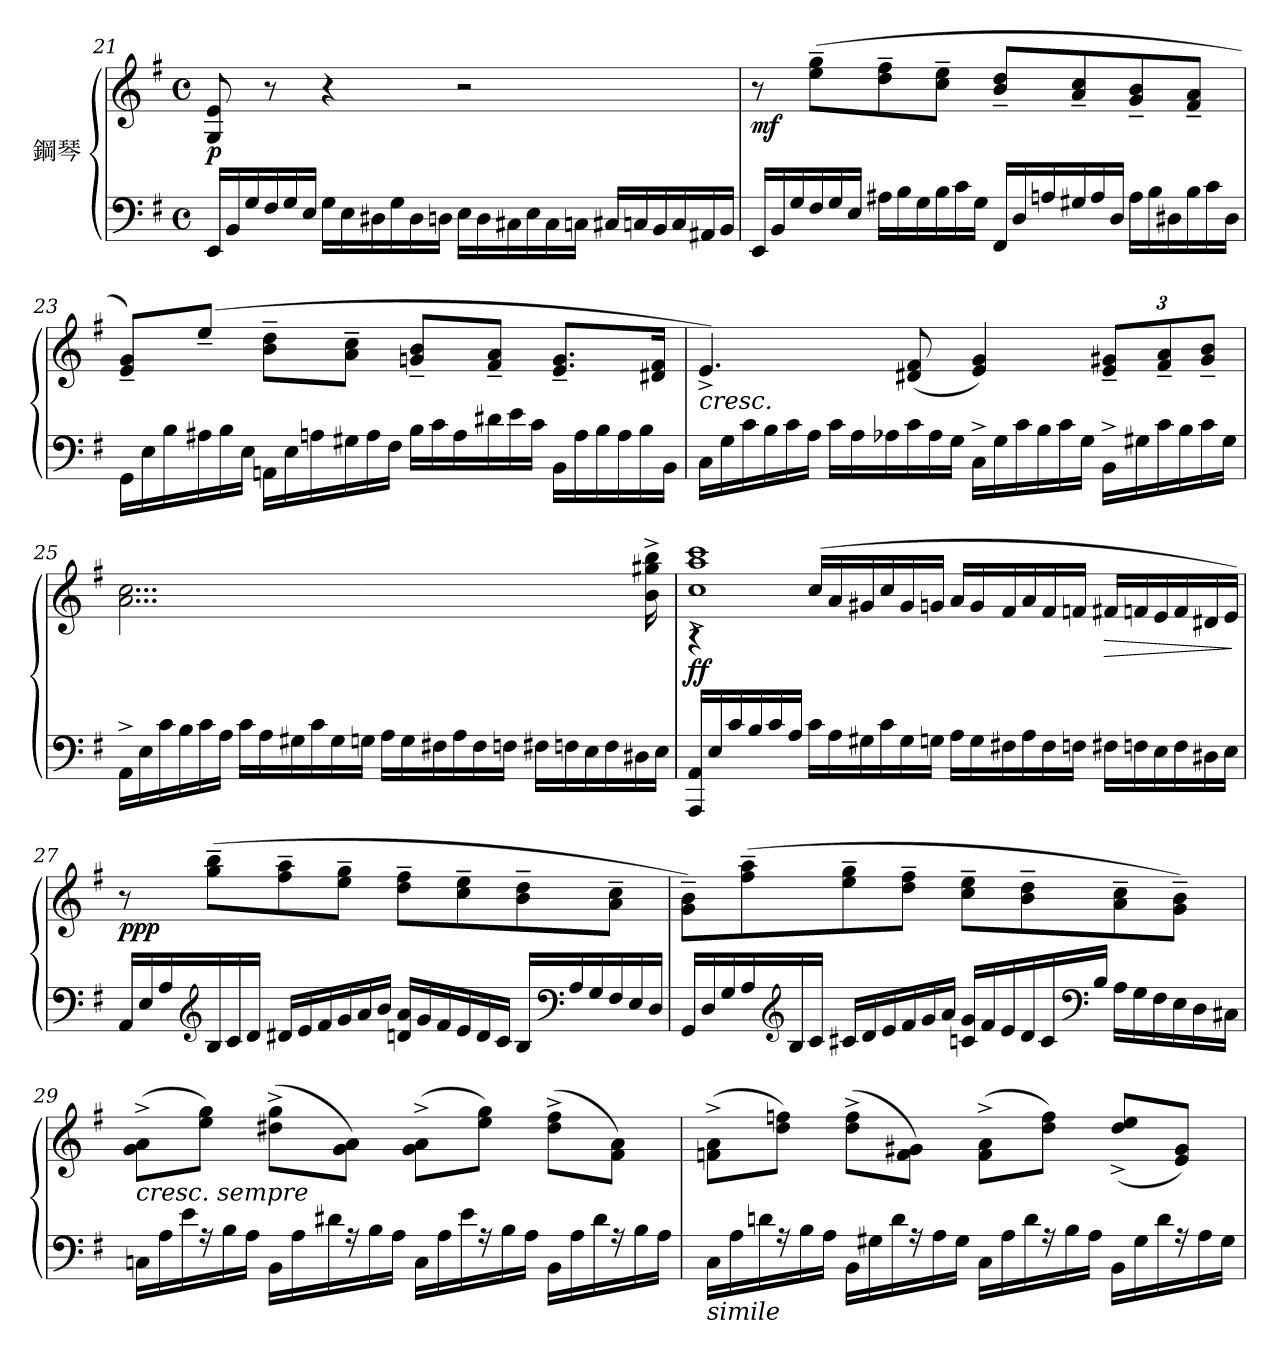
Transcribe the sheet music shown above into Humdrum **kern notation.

**kern	**kern	**dynam
*part1	*part1	*part1
*staff2	*staff1	*staff1/2
*I"鋼琴	*	*
!!LO:LB:g=z
*clefF4	*clefG2	*
*k[f#]	*k[f#]	*
*M4/4	*M4/4	*
*met(c)	*met(c)	*
*Xtuplet	*	*
=21	=21	=21
!	!	!LO:DY:b
24EE/LL	8G/ 8e/	p
24BB/	.	.
24G/	.	.
24F#/	8r	.
24G/	.	.
24E/JJ	.	.
24G\LL	4r	.
24E\	.	.
24D#X\	.	.
24G\	.	.
24D#\	.	.
24Dn\JJ	.	.
24E\LL	2r	.
24D\	.	.
24C#X\	.	.
24E\	.	.
24C#\	.	.
24Cn\JJ	.	.
24C#X/LL	.	.
24Cn/	.	.
24BB/	.	.
24C/	.	.
24AA#X/	.	.
24BB/JJ	.	.
=22	=22	=22
!	!	!LO:DY:b
24EE/LL	8r	mf
24BB/	.	.
24G/	.	.
24F#/	(>8ee\~ 8gg\~L	.
24G/	.	.
24E/JJ	.	.
24A#X\LL	8dd\~ 8ff#\~	.
24B\	.	.
24G\	.	.
24B\	8cc\~ 8ee\~J	.
24c\	.	.
24G\JJ	.	.
24FF#/LL	8b/~ 8dd/~L	.
24D/	.	.
24An/	.	.
24G#X/	8a/~ 8cc/~	.
24A/	.	.
24D/JJ	.	.
24A\LL	8g/~ 8b/~	.
24B\	.	.
24D#X\	.	.
24B\	8f#/~ 8a/~J	.
24c\	.	.
24D#\JJ	.	.
!!LO:LB:g=z
=23	=23	=23
24GG\LL	8e/~ 8g/~L)	.
24E\	.	.
24B\	.	.
24A#X\	(>8ee~/J	.
24B\	.	.
24E\JJ	.	.
24AAn\LL	8b\~ 8dd\~L	.
24E\	.	.
24An\	.	.
24G#X\	8a\~ 8cc\~J	.
24A\	.	.
24F#\JJ	.	.
24B\LL	8gn/~ 8b/~L	.
24c\	.	.
24A\	.	.
24d#X\	8f#/~ 8a/~J	.
24e\	.	.
24c\JJ	.	.
24BB\LL	8.e/~ 8.g/~L	.
24A\	.	.
24B\	.	.
24A\	.	.
24B\	.	.
.	16d#X/ 16f#/Jk	.
24BB\JJ	.	.
=24	=24	=24
!	!LO:TX:b:i:t=cresc.	!
24C\LL	4.e^/)	.
24G\	.	.
24c\	.	.
24B\	.	.
24c\	.	.
24A\JJ	.	.
24c\LL	.	.
24A\	.	.
24A-X\	.	.
24c\	(<8d#X/ 8f#/	.
24A-\	.	.
24G\JJ	.	.
24C^\LL	4e/ 4g/)	.
24G\	.	.
24c\	.	.
24B\	.	.
24c\	.	.
24G\JJ	.	.
*	*Xbrackettup	*
24BB^\LL	12e/~ 12g#X/~L	.
24G#X\	.	.
24c\	12f#/~ 12a/~	.
24B\	.	.
24c\	12g#/~ 12b/~J	.
24G#\JJ	.	.
!!LO:LB:g=z
=25	=25	=25
24AA^\LL	2...a\ 2...cc\	.
24E\	.	.
24c\	.	.
24B\	.	.
24c\	.	.
24A\JJ	.	.
24c\LL	.	.
24A\	.	.
24G#X\	.	.
24c\	.	.
24G#\	.	.
24Gn\JJ	.	.
24A\LL	.	.
24G\	.	.
24F#X\	.	.
24A\	.	.
24F#\	.	.
24Fn\JJ	.	.
24F#X\LL	.	.
24Fn\	.	.
24E\	.	.
24F\	.	.
24D#X\	.	.
.	16b\^ 16gg#X\^ 16bb\^	.
24E\JJ	.	.
=26	=26	=26
*	*^	*
!	!	!	!LO:DY:b
24AAA/ 24AA/LL	4rA	1cc^ 1aa^ 1ccc^	ff
24E/	.	.	.
24c/	.	.	.
24B/	.	.	.
24c/	.	.	.
24A/JJ	.	.	.
*	*Xtuplet	*	*
24c\LL	(<24cc/LL	.	.
24A\	24a/	.	.
24G#X\	24g#X/	.	.
24c\	24cc/	.	.
24G#\	24g#/	.	.
24Gn\JJ	24gn/JJ	.	.
24A\LL	24a/LL	.	.
24G\	24g/	.	.
24F#X\	24f#/	.	.
24A\	24a/	.	.
24F#\	24f#/	.	.
24Fn\JJ	24fn/JJ	.	.
!	!	!	!LO:HP:b
24F#X\LL	24f#X/LL	.	>
24Fn\	24fn/	.	.
24E\	24e/	.	.
24F\	24f/	.	.
24D#X\	24d#X/	.	.
24E\JJ	24e/JJ)	.	.
*	*v	*v	*
.	.	]
!!LO:LB:g=z
=27	=27	=27
!	!	!LO:DY:b
24AA/LL	8r	ppp
24E/	.	.
24A/	.	.
*clefG2	*	*
24B/	(>8gg\~ 8bb\~L	.
24c/	.	.
24d/JJ	.	.
24d#X/LL	8ff#\~ 8aa\~	.
24e/	.	.
24f#/	.	.
24g/	8ee\~ 8gg\~J	.
24a/	.	.
24b/JJ	.	.
24dn/ 24a/LL	8dd\~ 8ff#\~L	.
24g/	.	.
24f#/	.	.
24e/	8cc\~ 8ee\~	.
24d/	.	.
24c/JJ	.	.
24B/LL	8b\~ 8dd\~	.
*clefF4	*	*
24A/	.	.
24G/	.	.
24F#/	8a\~ 8cc\~J	.
24E/	.	.
24D/JJ	.	.
=28	=28	=28
24GG/LL	8g\~ 8b\~L)	.
24D/	.	.
24G/	.	.
24A/	(>8ff#\~ 8aa\~	.
*clefG2	*	*
24B/	.	.
24c/JJ	.	.
24c#X/LL	8ee\~ 8gg\~	.
24d/	.	.
24e/	.	.
24f#/	8dd\~ 8ff#\~J	.
24g/	.	.
24a/JJ	.	.
24cn/ 24g/LL	8cc\~ 8ee\~L	.
24f#/	.	.
24e/	.	.
24d/	8b\~ 8dd\~	.
24c/	.	.
*clefF4	*	*
24B/JJ	.	.
24A\LL	8a\~ 8cc\~	.
24G\	.	.
24F#\	.	.
24E\	8g\~ 8b\~J)	.
24D\	.	.
24C#X\JJ	.	.
!!LO:PB:g=z
=29	=29	=29
!	!LO:TX:b:i:t=cresc. sempre	!
24Cn\LL	(>8g\^ 8a\^L	.
24A\	.	.
24e\	.	.
24r	8ee\ 8gg\J)	.
24B\	.	.
24A\JJ	.	.
24BB\LL	(>8dd#X\^ 8gg\^L	.
24A\	.	.
24d#X\	.	.
24r	8g\ 8a\J)	.
24B\	.	.
24A\JJ	.	.
24C\LL	(>8g\^ 8a\^L	.
24A\	.	.
24e\	.	.
24r	8ee\ 8gg\J)	.
24B\	.	.
24A\JJ	.	.
24BB\LL	(>8dd#\^ 8ff#\^L	.
24A\	.	.
24d#\	.	.
24r	8f#\ 8a\J)	.
24B\	.	.
24A\JJ	.	.
=30	=30	=30
!LO:TX:b:i:t=simile	!	!
24C\LL	(>8fn\^ 8a\^L	.
24A\	.	.
24dn\	.	.
24r	8dd\ 8ffn\J)	.
24B\	.	.
24A\JJ	.	.
24BB\LL	(>8dd\^ 8ff\^L	.
24G#X\	.	.
24d\	.	.
24r	8f\ 8g#X\J)	.
24A\	.	.
24G#\JJ	.	.
24C\LL	(>8f\^ 8a\^L	.
24A\	.	.
24d\	.	.
24r	8dd\ 8ff\J)	.
24B\	.	.
24A\JJ	.	.
24BB\LL	(<8dd/^ 8ee/^L	.
24G#\	.	.
24d\	.	.
24r	8e/ 8g#/J)	.
24A\	.	.
24G#\JJ	.	.
=	=	=
*-	*-	*-
